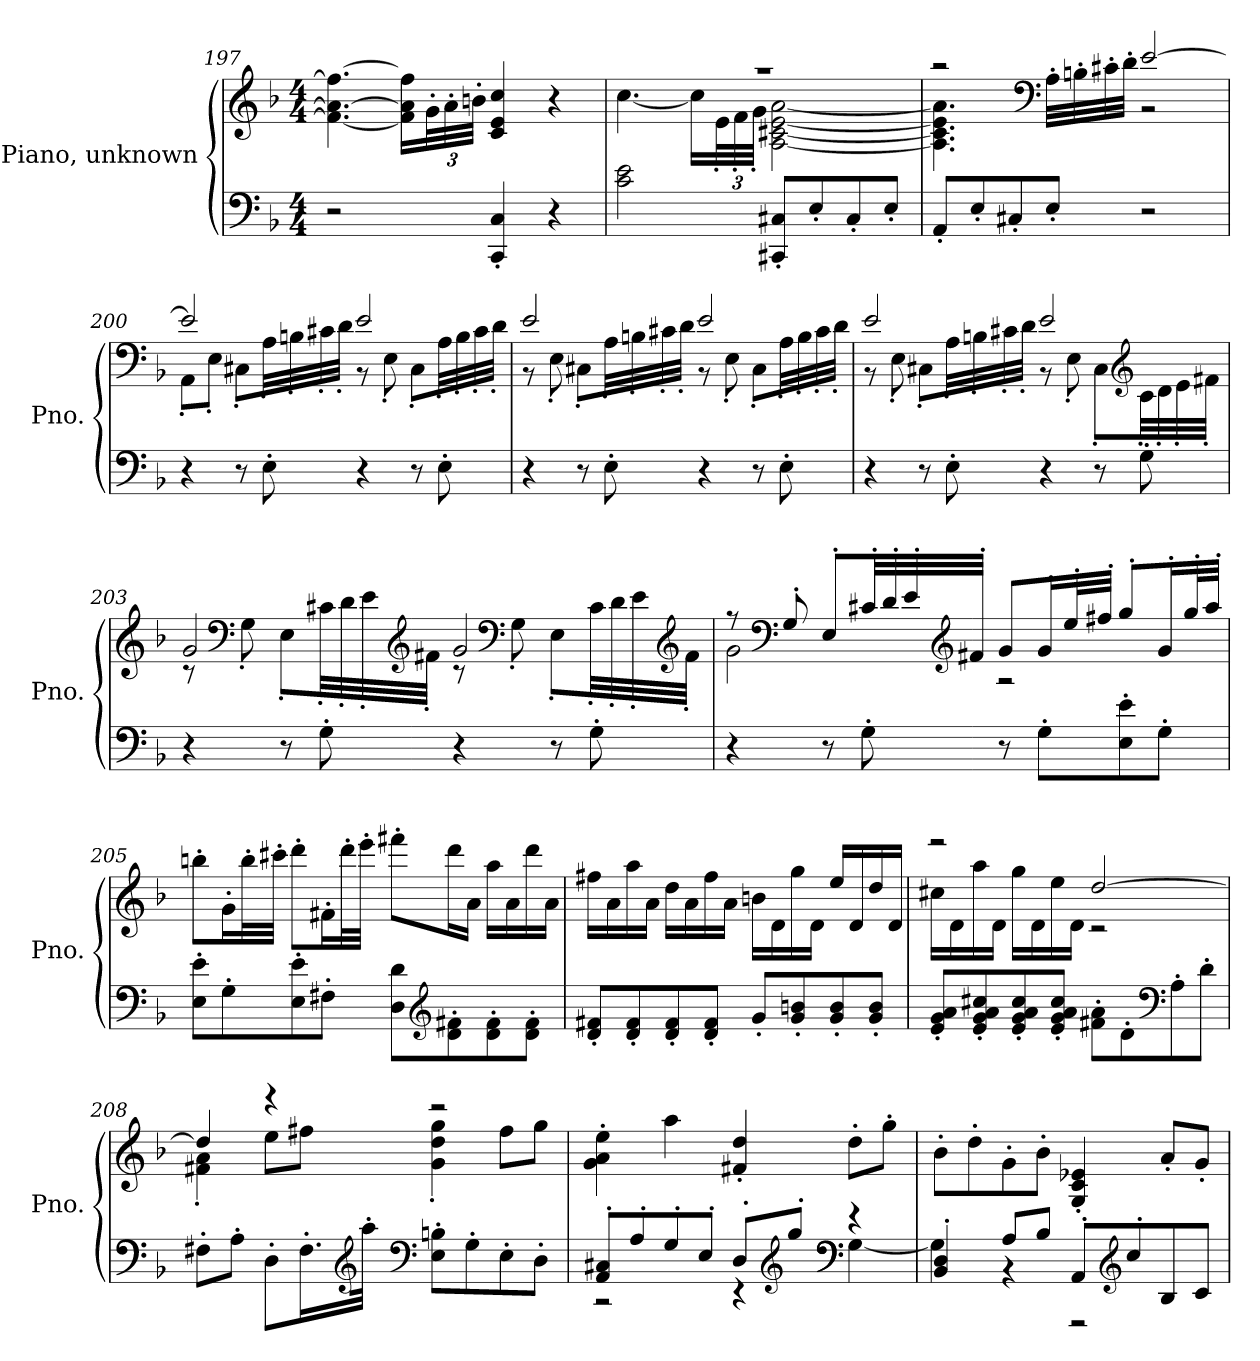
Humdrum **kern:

**kern	**kern
*part1	*part1
*staff2	*staff1
*I"Piano, unknown	*
*I'Pno.	*
*clefF4	*clefG2
*k[b-]	*k[b-]
*M4/4	*M4/4
=197	=197
2r	4.f\_ 4.a\_ 4.ff\_
.	16f\] 16a\] 16ff\]LL
*	*Xbrackettup
.	48g'\L
.	48a'\
.	48bn'\JJJ
4CC/' 4C/'	4c/ 4e/ 4cc/
4r	4r
=198	=198
*	*^
2c\ 2e\	1r	[4.cc\
.	.	16cc\LL]
.	.	48e'\L
.	.	48f'\
.	.	48g'\JJJ
8CC#X/' 8C#X/'L	.	[2A\ [2c#X\ [2e\ [2a\
8E'/	.	.
8C#'/	.	.
8E'/J	.	.
!!LO:PB:g=z	!!
=199	=199	=199
8AA'/L	2r	4.A\] 4.c#\] 4.e\] 4.a\]
8E'/	.	.
8C#X'/	.	.
*	*clefF4	*
8E'/J	.	32A'\LLL
.	.	32Bn'\
.	.	32c#X'\
.	.	32d'\JJJ
2r	[2e/	2r
=200	=200	=200
4r	2e/]	8AA'\L
.	.	8E'\J
8r	.	8C#X'\L
8E'\	.	32A'\LL
.	.	32Bn'\
.	.	32c#X'\
.	.	32d'\JJJ
4r	2e/	8r
.	.	8E'\
8r	.	8C#'\L
8E'\	.	32A'\LL
.	.	32B'\
.	.	32c#'\
.	.	32d'\JJJ
!!LO:LB:g=z	!!
=201	=201	=201
4r	2e/	8r
.	.	8E'\
8r	.	8C#X'\L
8E'\	.	32A'\LL
.	.	32Bn'\
.	.	32c#X'\
.	.	32d'\JJJ
4r	2e/	8r
.	.	8E'\
8r	.	8C#'\L
8E'\	.	32A'\LL
.	.	32B'\
.	.	32c#'\
.	.	32d'\JJJ
=202	=202	=202
4r	2e/	8r
.	.	8E'\
8r	.	8C#X'\L
8E'\	.	32A'\LL
.	.	32Bn'\
.	.	32c#X'\
.	.	32d'\JJJ
4r	2e/	8r
.	.	8E'\
8r	.	8C#'\L
*	*clefG2	*
8G'\	.	32c#'\LL
.	.	32d'\
.	.	32e'\
.	.	32f#X'\JJJ
!!LO:LB:g=z	!!
=203	=203	=203
4r	2g/	8r
*	*clefF4	*
.	.	8G'\
8r	.	8E'\L
8G'\	.	32c#X'\LL
.	.	32d'\
.	.	32e'\
*	*clefG2	*
.	.	32f#X'\JJJ
4r	2g/	8r
*	*clefF4	*
.	.	8G'\
8r	.	8E'\L
8G'\	.	32c#'\LL
.	.	32d'\
.	.	32e'\
*	*clefG2	*
.	.	32f#'\JJJ
!!LO:LB:g=z	!!
=204	=204	=204
4r	8r	2g\
*	*clefF4	*
.	8G'/	.
8r	8E'/L	.
8G'\	32c#X'/LL	.
.	32d'/	.
.	32e'/	.
*	*clefG2	*
.	32f#X'/JJJ	.
8r	8g/L	2r
8G'\L	16g'/L	.
.	32ee'/L	.
.	32ff#X'/JJJ	.
8E\' 8e\'	8gg'/L	.
8G'\J	16g'/L	.
.	32gg'/L	.
.	32aa'/JJJ	.
*	*v	*v
=205	=205
8E\' 8e\'L	8bbn'\L
8G'\	16g'\L
.	32bb'\L
.	32ccc#X'\JJJ
8E\' 8e\'	8ddd'\L
8F#X'\J	16f#X'\L
.	32ddd'\L
.	32eee'\JJJ
8D\ 8d\L	8fff#X'\L
*clefG2	*
8d\' 8f#X\'	16ddd\L
.	16a\JJ
8d\' 8f#\'	16aa\LL
.	16a\
8d\' 8f#\'J	16ddd\
.	16a\JJ
!!LO:LB:g=z
=206	=206
8d/' 8f#X/'L	16ff#X\LL
.	16a\
8d/' 8f#/'	16aa\
.	16a\JJ
8d/' 8f#/'	16dd\LL
.	16a\
8d/' 8f#/'J	16ff#\
.	16a\JJ
8g'/L	16bn\LL
.	16d\
8g/' 8bn/'	16gg\
.	16d\JJ
8g/' 8b/'	16ee/LL
.	16d/
8g/' 8b/'J	16dd/
.	16d/JJ
=207	=207
*	*^
8e/' 8g/' 8a/'L	2r	16cc#X\LL
.	.	16d\
8e/' 8g/' 8a/' 8cc#X/'	.	16aa\
.	.	16d\JJ
8e/' 8g/' 8a/' 8cc#/'	.	16gg\LL
.	.	16d\
8e/' 8g/' 8a/' 8cc#/'J	.	16ee\
.	.	16d\JJ
8f#X\' 8a\'L	[2dd/	2r
8d'\	.	.
*clefF4	*	*
8A'\	.	.
8d'\J	.	.
!!LO:LB:g=z	!!
=208	=208	=208
8F#X'\L	4dd/]	4f#X\' 4a\'
8A'\J	.	.
8D'\L	4r	8ee\L
16.F#'\L	.	8ff#X\J
*clefG2	*	*
32aa'\JJk	.	.
*clefF4	*	*
8E\' 8Bn\'L	2r	4g\' 4dd\' 4gg\'
8G'\	.	.
8E'\	.	8ff#\L
8D'\J	.	8gg\J
*	*v	*v
=209	=209
*^	*
8AA/' 8C#X/'L	2r	4g\' 4a\' 4ee\'
8A'/	.	.
8G'/	.	4aa\
8E'/J	.	.
8D'/L	4r	4f#X/' 4dd/'
*clefG2	*	*
8gg'/J	.	.
*clefF4	*	*
4r	[4G\	8dd'\L
.	.	8gg'\J
=210	=210	=210
4BB-/' 4D/'	4G\]	8b-'\L
.	.	8dd'\
8A/L	4r	8g'\
8B-/J	.	8b-'\J
8AA'/L	2r	4G/' 4c/' 4e-X/'
*clefG2	*	*
8cc'/	.	.
8B-/	.	8a'/L
8c/J	.	8g'/J
*v	*v	*
=	=
*-	*-
